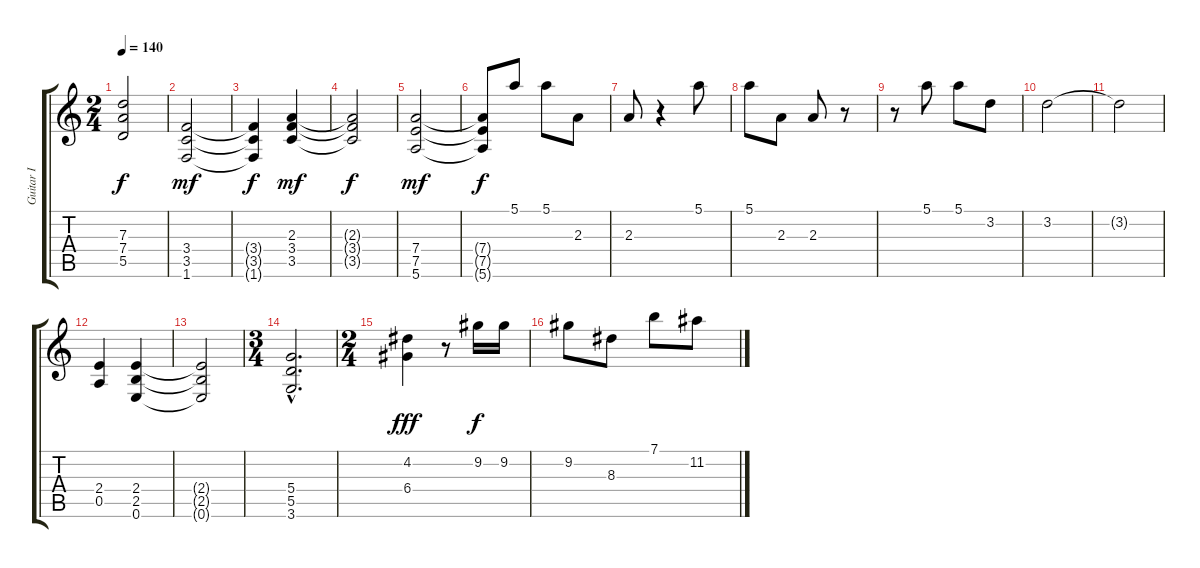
\track ("Guitar I" "Guitar I") {instrument distortionguitar}
\staff {score tabs}
\tuning (E4 B3 G3 D3 A2 E2) {hide}
\ts (2 4)
\tempo 140
\clef g2
\ks c
(7.3{t} 7.4{t} 5.5{t}).2{dy f} |
(3.4 3.5 1.6).2{dy mf} |
(3.4{t} 3.5{t} 1.6{t}).4{dy f} (2.3 3.4 3.5).4{dy mf} |
(2.3{t} 3.4{t} 3.5{t}).2{dy f} |
(7.4 7.5 5.6).2{dy mf} |
(7.4{t} 7.5{t} 5.6{t}).8{dy f} 5.1.8 5.1.8 2.3.8 |
2.3.8 r.4 5.1.8 |
5.1.8 2.3.8 2.3.8 r.8 |
r.8 5.1.8 5.1.8 3.2.8 |
3.2.2 |
3.2{t}.2 |
(2.4 0.5).4 (2.4 2.5 0.6).4 |
(2.4{t} 2.5{t} 0.6{t}).2 |
\ts (3 4)
(5.4{hac} 5.5{hac} 3.6{hac}).2{d} |
\ts (2 4)
(4.2 6.4).4{dy fff} r.8 9.2.16{dy f} 9.2.16 |
9.2.8 8.3.8 7.1.8 11.2.8
